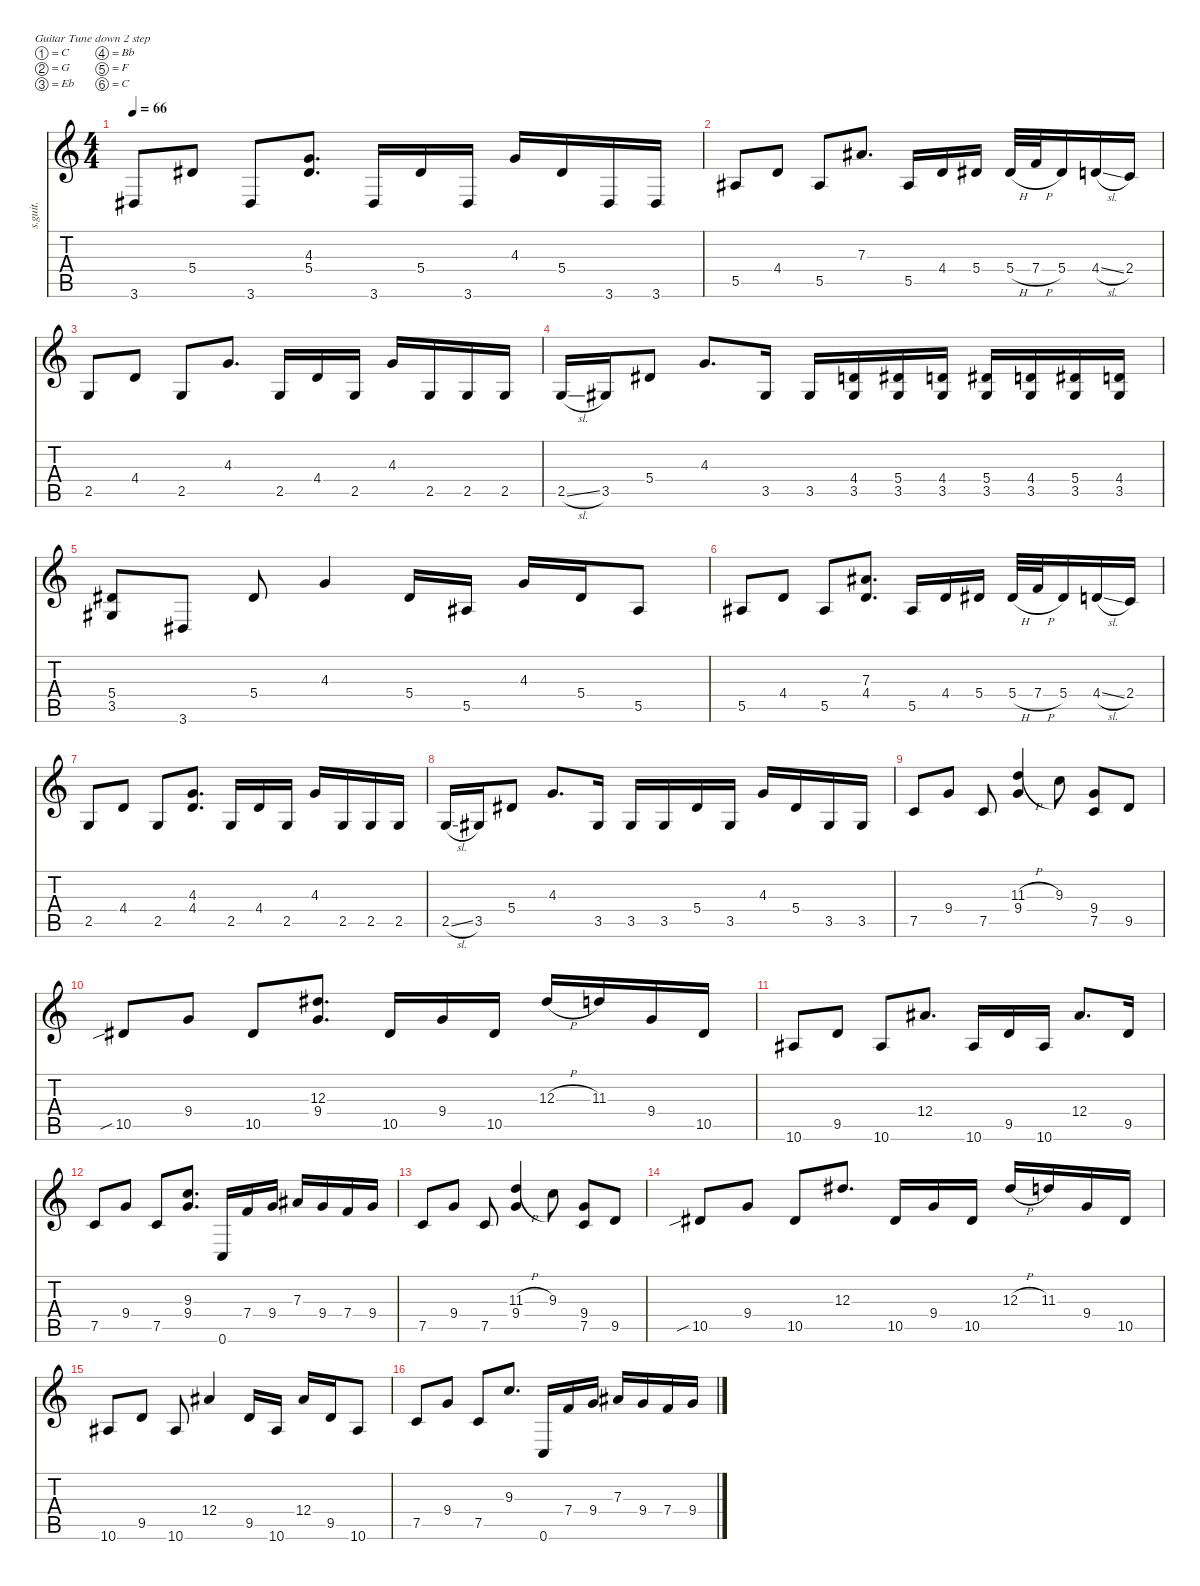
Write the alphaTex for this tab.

\defaultSystemsLayout 4
\hideDynamics
\bracketExtendMode nobrackets
\otherSystemsTrackNameOrientation horizontal
\track ("Steel Guitar" "s.guit.") {solo instrument acousticguitarsteel}
\staff {score tabs}
\tuning (C4 G3 Eb3 Bb2 F2 C2)
\ts (4 4)
\tempo 66
\clef g2
\ks c
3.6{acc #}.8{dy mf beam Up} 5.4{acc #}.8{beam Up} 3.6{acc #}.8{beam Up} (4.3 5.4{acc #}).8{d beam Up} 3.6{acc #}.16{beam Up} 5.4{acc #}.16{beam Up} 3.6{acc #}.16{beam Up} 4.3.16{beam Up} 5.4{acc #}.16{beam Up} 3.6{acc #}.16{beam Up} 3.6{acc #}.16{beam Up} |
5.5{acc #}.8{beam Up} 4.4.8{beam Up} 5.5{acc #}.8{beam Up} 7.3{acc #}.8{d beam Up} 5.5{acc #}.16{beam Up} 4.4.16{beam Up} 5.4{acc #}.16{beam Up} 5.4{h acc #}.32{beam Up} 7.4{h}.32{beam Up} 5.4{acc #}.16{beam Up} 4.4{sl}.16{beam Up} 2.4.16{beam Up} |
2.5.8{beam Up} 4.4.8{beam Up} 2.5.8{beam Up} 4.3.8{d beam Up} 2.5.16{beam Up} 4.4.16{beam Up} 2.5.16{beam Up} 4.3.16{beam Up} 2.5.16{beam Up} 2.5.16{beam Up} 2.5.16{beam Up} |
2.5{sl}.16{beam Up} 3.5{acc #}.16{beam Up} 5.4{acc #}.8{beam Up} 4.3.8{d beam Up} 3.5{acc #}.16{beam Up} 3.5{acc #}.16{beam Up} (3.5{acc #} 4.4).16{beam Up} (5.4{acc #} 3.5{acc #}).16{beam Up} (4.4 3.5{acc #}).16{beam Up} (5.4{acc #} 3.5{acc #}).16{beam Up} (4.4 3.5{acc #}).16{beam Up} (5.4{acc #} 3.5{acc #}).16{beam Up} (4.4 3.5{acc #}).16{beam Up} |
(5.4{acc #} 3.5{acc #}).8{beam Up} 3.6{acc #}.8{beam Up} 5.4{acc #}.8{beam Up} 4.3.4{beam Up} 5.4{acc #}.16{beam Up} 5.5{acc #}.16{beam Up} 4.3.16{beam Up} 5.4{acc #}.16{beam Up} 5.5{acc #}.8{beam Up} |
5.5{acc #}.8{beam Up} 4.4.8{beam Up} 5.5{acc #}.8{beam Up} (7.3{acc #} 4.4).8{d beam Up} 5.5{acc #}.16{beam Up} 4.4.16{beam Up} 5.4{acc #}.16{beam Up} 5.4{h acc #}.32{beam Up} 7.4{h}.32{beam Up} 5.4{acc #}.16{beam Up} 4.4{sl}.16{beam Up} 2.4.16{beam Up} |
2.5.8{beam Up} 4.4.8{beam Up} 2.5.8{beam Up} (4.3 4.4).8{d beam Up} 2.5.16{beam Up} 4.4.16{beam Up} 2.5.16{beam Up} 4.3.16{beam Up} 2.5.16{beam Up} 2.5.16{beam Up} 2.5.16{beam Up} |
2.5{sl}.16{beam Up} 3.5{acc #}.16{beam Up} 5.4{acc #}.8{beam Up} 4.3.8{d beam Up} 3.5{acc #}.16{beam Up} 3.5{acc #}.16{beam Up} 3.5{acc #}.16{beam Up} 5.4{acc #}.16{beam Up} 3.5{acc #}.16{beam Up} 4.3.16{beam Up} 5.4{acc #}.16{beam Up} 3.5{acc #}.16{beam Up} 3.5{acc #}.16{beam Up} |
7.5.8{beam Up} 9.4.8{beam Up} 7.5.8{beam Up} (9.4 11.3{h}).4{beam Up} 9.3.8{beam Down} (9.4 7.5).8{beam Up} 9.5.8{beam Up} |
10.5{sib acc #}.8{beam Up} 9.4.8{beam Up} 10.5{acc #}.8{beam Up} (12.3{acc #} 9.4).8{d beam Up} 10.5{acc #}.16{beam Up} 9.4.16{beam Up} 10.5{acc #}.16{beam Up} 12.3{h acc #}.16{beam Up} 11.3.16{beam Up} 9.4.16{beam Up} 10.5{acc #}.16{beam Up} |
10.6{acc #}.8{beam Up} 9.5.8{beam Up} 10.6{acc #}.8{beam Up} 12.4{acc #}.8{d beam Up} 10.6{acc #}.16{beam Up} 9.5.16{beam Up} 10.6{acc #}.16{beam Up} 12.4{acc #}.8{d beam Up} 9.5.16{beam Up} |
7.5.8{beam Up} 9.4.8{beam Up} 7.5.8{beam Up} (9.4 9.3).8{d beam Up} 0.6.16{beam Up} 7.4.16{beam Up} 9.4.16{beam Up} 7.3{acc #}.16{beam Up} 9.4.16{beam Up} 7.4.16{beam Up} 9.4.16{beam Up} |
7.5.8{beam Up} 9.4.8{beam Up} 7.5.8{beam Up} (9.4 11.3{h}).4{beam Up} 9.3.8{beam Down} (9.4 7.5).8{beam Up} 9.5.8{beam Up} |
10.5{sib acc #}.8{beam Up} 9.4.8{beam Up} 10.5{acc #}.8{beam Up} 12.3{acc #}.8{d beam Up} 10.5{acc #}.16{beam Up} 9.4.16{beam Up} 10.5{acc #}.16{beam Up} 12.3{h acc #}.16{beam Up} 11.3.16{beam Up} 9.4.16{beam Up} 10.5{acc #}.16{beam Up} |
10.6{acc #}.8{beam Up} 9.5.8{beam Up} 10.6{acc #}.8{beam Up} 12.4{acc #}.4{beam Up} 9.5.16{beam Up} 10.6{acc #}.16{beam Up} 12.4{acc #}.16{beam Up} 9.5.16{beam Up} 10.6{acc #}.8{beam Up} |
7.5.8{beam Up} 9.4.8{beam Up} 7.5.8{beam Up} 9.3.8{d beam Up} 0.6.16{beam Up} 7.4.16{beam Up} 9.4.16{beam Up} 7.3{acc #}.16{beam Up} 9.4.16{beam Up} 7.4.16{beam Up} 9.4.16{beam Up}
